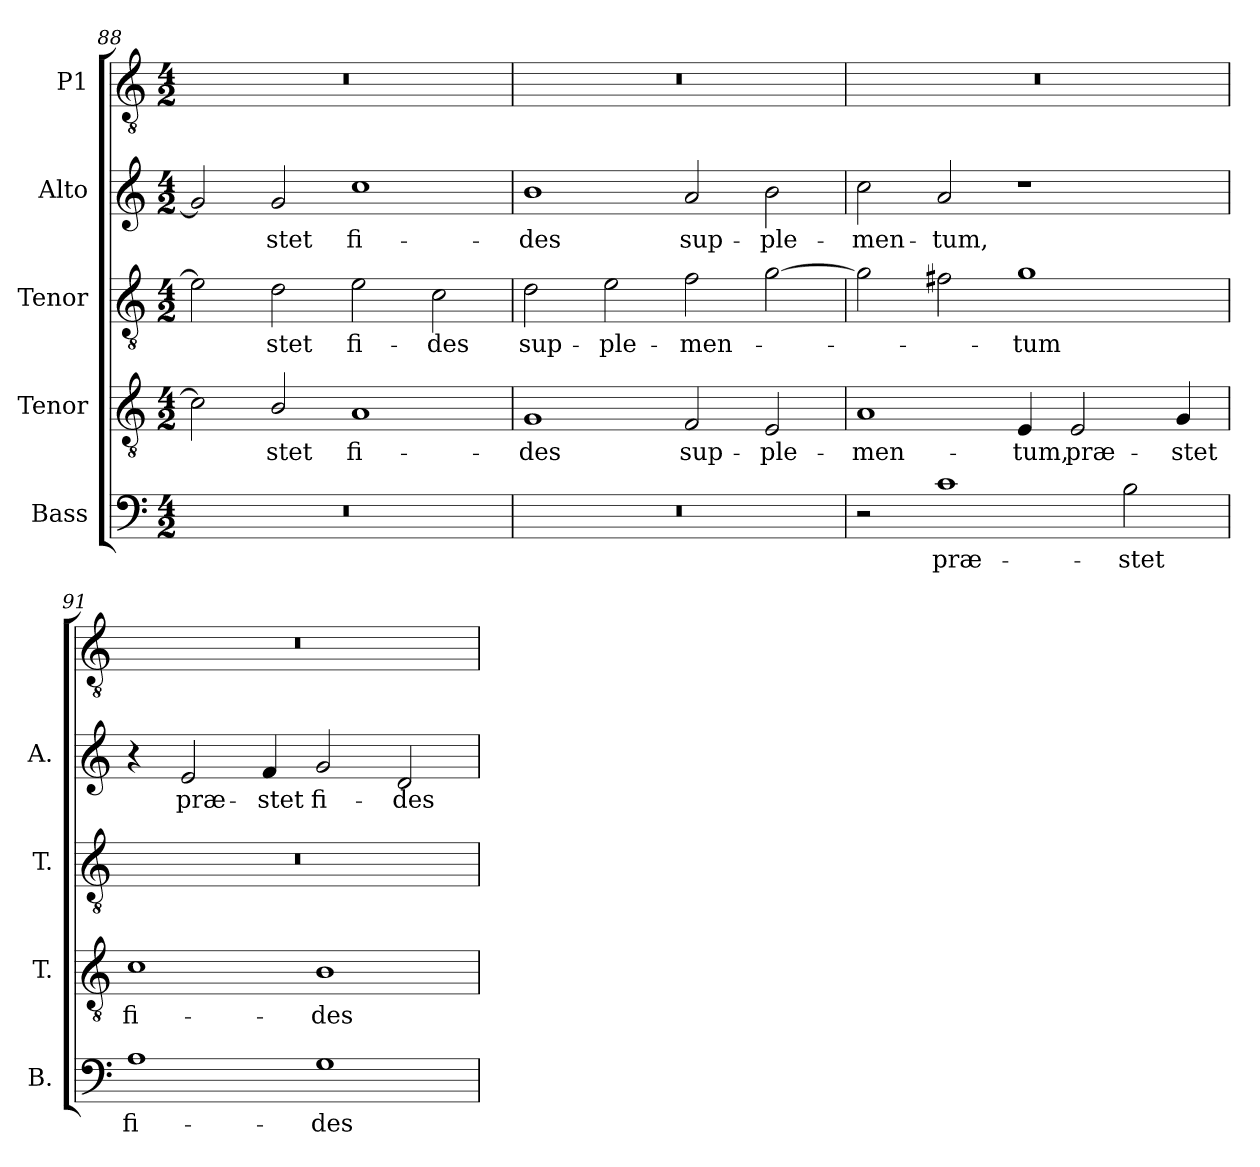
**kern	**text	**kern	**text	**kern	**text	**kern	**text	**kern
*part5	*part5	*part4	*part4	*part3	*part3	*part2	*part2	*part1
*staff5	*staff5	*staff4	*staff4	*staff3	*staff3	*staff2	*staff2	*staff1
*I"Bass	*	*I"Tenor	*	*I"Tenor	*	*I"Alto	*	*I"P1
*I'B.	*	*I'T.	*	*I'T.	*	*I'A.	*	*
*clefF4	*	*clefGv2	*	*clefGv2	*	*clefG2	*	*clefGv2
*	*	*ITrd7c12	*	*ITrd7c12	*	*	*	*ITrd7c12
*k[]	*	*k[]	*	*k[]	*	*k[]	*	*k[]
*C:	*	*C:	*	*C:	*	*C:	*	*C:
*M4/2	*	*M4/2	*	*M4/2	*	*M4/2	*	*M4/2
=88	=88	=88	=88	=88	=88	=88	=88	=88
!LO:N:vis=1	!	!	!	!	!	!	!	!LO:N:vis=1
0r	.	2Ci\]	.	2Ei\]	.	2gi/]	.	0r
!	!	!	!LO:LY:b:color=#000000	!	!	!	!	!
!	!	!	!	!	!LO:LY:b:color=#000000	!	!	!
!	!	!	!	!	!	!	!LO:LY:b:color=#000000	!
.	.	2BBi/	-stet	2Di\	-stet	2gi/	-stet	.
!	!	!	!LO:LY:b:color=#000000	!	!	!	!	!
!	!	!	!	!	!LO:LY:b:color=#000000	!	!	!
!	!	!	!	!	!	!	!LO:LY:b:color=#000000	!
.	.	1AAi	fi-	2Ei\	fi-	1cci	fi-	.
!	!	!	!	!	!LO:LY:b:color=#000000	!	!	!
.	.	.	.	2Ci\	-des	.	.	.
=89	=89	=89	=89	=89	=89	=89	=89	=89
!LO:N:vis=1	!	!	!	!	!	!	!	!
!	!	!	!LO:LY:b:color=#000000	!	!	!	!	!
!	!	!	!	!	!LO:LY:b:color=#000000	!	!	!
!	!	!	!	!	!	!	!LO:LY:b:color=#000000	!LO:N:vis=1
0r	.	1GGi	-des	2Di\	sup-	1bi	-des	0r
!	!	!	!	!	!LO:LY:b:color=#000000	!	!	!
.	.	.	.	2Ei\	-ple-	.	.	.
!	!	!	!LO:LY:b:color=#000000	!	!	!	!	!
!	!	!	!	!	!LO:LY:b:color=#000000	!	!	!
!	!	!	!	!	!	!	!LO:LY:b:color=#000000	!
.	.	2FFi/	sup-	2Fi\	-men-	2ai/	sup-	.
!	!	!	!LO:LY:b:color=#000000	!	!	!	!	!
!	!	!	!	!	!	!	!LO:LY:b:color=#000000	!
.	.	2EEi/	-ple-	[2Gi\	.	2bi\	-ple-	.
!!LO:LB:g=z
=90	=90	=90	=90	=90	=90	=90	=90	=90
!	!	!	!LO:LY:b:color=#000000	!	!	!	!	!
!	!	!	!	!	!	!	!LO:LY:b:color=#000000	!LO:N:vis=1
2r	.	1AAi	-men-	2Gi\]	.	2cci\	-men-	0r
!	!LO:LY:b:color=#000000	!	!	!	!	!	!	!
!	!	!	!	!	!	!	!LO:LY:b:color=#000000	!
1ci	præ-	.	.	2F#Xi\	.	2ai/	-tum,	.
!	!	!	!LO:LY:b:color=#000000	!	!	!	!	!
!	!	!	!	!	!LO:LY:b:color=#000000	!	!	!
.	.	4EEi/	-tum,	1Gi	-tum	1r	.	.
!	!	!	!LO:LY:b:color=#000000	!	!	!	!	!
.	.	2EEi/	præ-	.	.	.	.	.
!	!LO:LY:b:color=#000000	!	!	!	!	!	!	!
2Bi\	-stet	.	.	.	.	.	.	.
!	!	!	!LO:LY:b:color=#000000	!	!	!	!	!
.	.	4GGi/	-stet	.	.	.	.	.
=91	=91	=91	=91	=91	=91	=91	=91	=91
!	!LO:LY:b:color=#000000	!	!	!	!	!	!	!
!	!	!	!LO:LY:b:color=#000000	!LO:N:vis=1	!	!	!	!LO:N:vis=1
1Ai	fi-	1Ci	fi-	0r	.	4r	.	0r
!	!	!	!	!	!	!	!LO:LY:b:color=#000000	!
.	.	.	.	.	.	2ei/	præ-	.
!	!	!	!	!	!	!	!LO:LY:b:color=#000000	!
.	.	.	.	.	.	4fi/	-stet	.
!	!LO:LY:b:color=#000000	!	!	!	!	!	!	!
!	!	!	!LO:LY:b:color=#000000	!	!	!	!	!
!	!	!	!	!	!	!	!LO:LY:b:color=#000000	!
1Gi	-des	1BBi	-des	.	.	2gi/	fi-	.
!	!	!	!	!	!	!	!LO:LY:b:color=#000000	!
.	.	.	.	.	.	2di/	-des	.
=	=	=	=	=	=	=	=	=
*-	*-	*-	*-	*-	*-	*-	*-	*-
